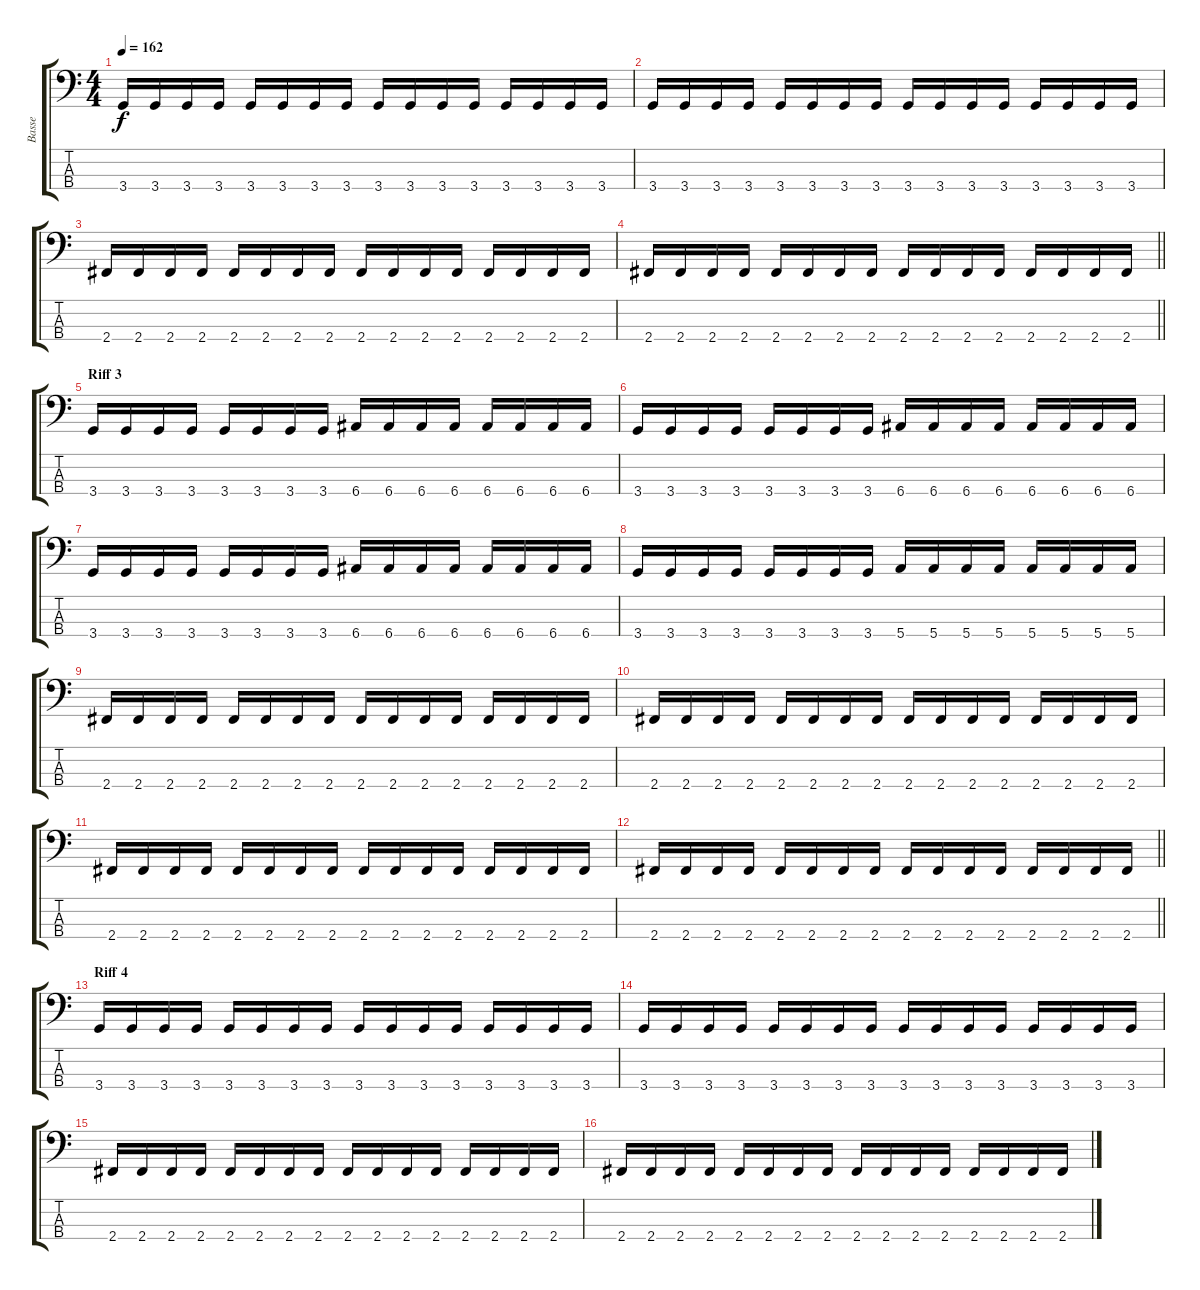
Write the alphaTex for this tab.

\track ("Basse" "Basse") {instrument electricbassfinger}
\staff {score tabs}
\tuning (G2 D2 A1 E1) {hide}
\ts (4 4)
\tempo 162
\clef f4
\ks c
3.4.16{dy f} 3.4.16 3.4.16 3.4.16 3.4.16 3.4.16 3.4.16 3.4.16 3.4.16 3.4.16 3.4.16 3.4.16 3.4.16 3.4.16 3.4.16 3.4.16 |
3.4.16 3.4.16 3.4.16 3.4.16 3.4.16 3.4.16 3.4.16 3.4.16 3.4.16 3.4.16 3.4.16 3.4.16 3.4.16 3.4.16 3.4.16 3.4.16 |
2.4.16 2.4.16 2.4.16 2.4.16 2.4.16 2.4.16 2.4.16 2.4.16 2.4.16 2.4.16 2.4.16 2.4.16 2.4.16 2.4.16 2.4.16 2.4.16 |
\barLineRight lightlight
2.4.16 2.4.16 2.4.16 2.4.16 2.4.16 2.4.16 2.4.16 2.4.16 2.4.16 2.4.16 2.4.16 2.4.16 2.4.16 2.4.16 2.4.16 2.4.16 |
\section ("" "Riff 3")
3.4.16 3.4.16 3.4.16 3.4.16 3.4.16 3.4.16 3.4.16 3.4.16 6.4.16 6.4.16 6.4.16 6.4.16 6.4.16 6.4.16 6.4.16 6.4.16 |
3.4.16 3.4.16 3.4.16 3.4.16 3.4.16 3.4.16 3.4.16 3.4.16 6.4.16 6.4.16 6.4.16 6.4.16 6.4.16 6.4.16 6.4.16 6.4.16 |
3.4.16 3.4.16 3.4.16 3.4.16 3.4.16 3.4.16 3.4.16 3.4.16 6.4.16 6.4.16 6.4.16 6.4.16 6.4.16 6.4.16 6.4.16 6.4.16 |
3.4.16 3.4.16 3.4.16 3.4.16 3.4.16 3.4.16 3.4.16 3.4.16 5.4.16 5.4.16 5.4.16 5.4.16 5.4.16 5.4.16 5.4.16 5.4.16 |
2.4.16 2.4.16 2.4.16 2.4.16 2.4.16 2.4.16 2.4.16 2.4.16 2.4.16 2.4.16 2.4.16 2.4.16 2.4.16 2.4.16 2.4.16 2.4.16 |
2.4.16 2.4.16 2.4.16 2.4.16 2.4.16 2.4.16 2.4.16 2.4.16 2.4.16 2.4.16 2.4.16 2.4.16 2.4.16 2.4.16 2.4.16 2.4.16 |
2.4.16 2.4.16 2.4.16 2.4.16 2.4.16 2.4.16 2.4.16 2.4.16 2.4.16 2.4.16 2.4.16 2.4.16 2.4.16 2.4.16 2.4.16 2.4.16 |
\barLineRight lightlight
2.4.16 2.4.16 2.4.16 2.4.16 2.4.16 2.4.16 2.4.16 2.4.16 2.4.16 2.4.16 2.4.16 2.4.16 2.4.16 2.4.16 2.4.16 2.4.16 |
\section ("" "Riff 4")
3.4.16 3.4.16 3.4.16 3.4.16 3.4.16 3.4.16 3.4.16 3.4.16 3.4.16 3.4.16 3.4.16 3.4.16 3.4.16 3.4.16 3.4.16 3.4.16 |
3.4.16 3.4.16 3.4.16 3.4.16 3.4.16 3.4.16 3.4.16 3.4.16 3.4.16 3.4.16 3.4.16 3.4.16 3.4.16 3.4.16 3.4.16 3.4.16 |
2.4.16 2.4.16 2.4.16 2.4.16 2.4.16 2.4.16 2.4.16 2.4.16 2.4.16 2.4.16 2.4.16 2.4.16 2.4.16 2.4.16 2.4.16 2.4.16 |
2.4.16 2.4.16 2.4.16 2.4.16 2.4.16 2.4.16 2.4.16 2.4.16 2.4.16 2.4.16 2.4.16 2.4.16 2.4.16 2.4.16 2.4.16 2.4.16
